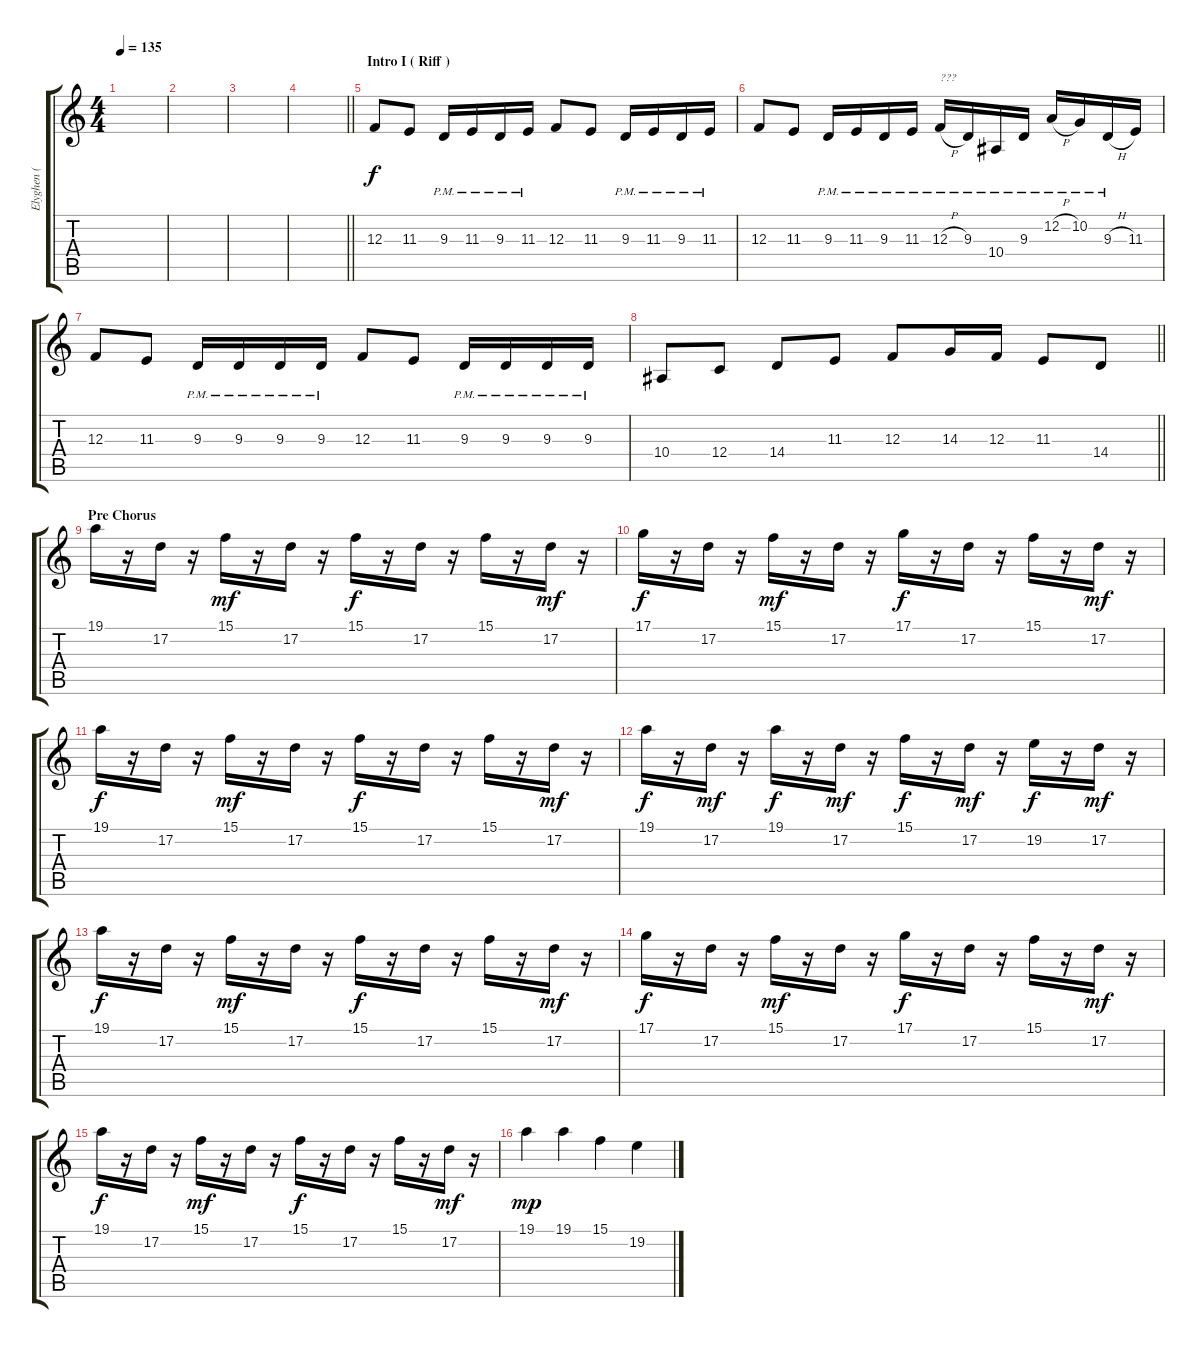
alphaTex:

\track ("Elyghen ( Violin )" "Elyghen ( ") {instrument violin}
\staff {score tabs}
\tuning (D4 A3 F3 C3 G2 D2) {hide}
\ts (4 4)
\tempo 135
\clef g2
\ks c
|
|
|
\barLineRight lightlight
|
\section ("" "Intro I ( Riff )")
12.3.8 11.3.8 9.3{pm}.16 11.3{pm}.16 9.3{pm}.16 11.3{pm}.16 12.3.8 11.3.8 9.3{pm}.16 11.3{pm}.16 9.3{pm}.16 11.3{pm}.16 |
12.3.8 11.3.8 9.3{pm}.16 11.3{pm}.16 9.3{pm}.16 11.3{pm}.16 12.3{h pm}.16{txt "???"} 9.3{pm}.16 10.4{pm}.16 9.3{pm}.16 12.2{h pm}.16 10.2{pm}.16 9.3{h pm}.16 11.3.16 |
12.3.8 11.3.8 9.3{pm}.16 9.3{pm}.16 9.3{pm}.16 9.3{pm}.16 12.3.8 11.3.8 9.3{pm}.16 9.3{pm}.16 9.3{pm}.16 9.3{pm}.16 |
\barLineRight lightlight
10.4.8 12.4.8 14.4.8 11.3.8 12.3.8 14.3.16 12.3.16 11.3.8 14.4.8 |
\section ("" "Pre Chorus")
19.1.16 r.16 17.2.16 r.16 15.1.16{dy mf} r.16 17.2.16 r.16 15.1.16{dy f} r.16 17.2.16 r.16 15.1.16 r.16 17.2.16{dy mf} r.16 |
17.1.16{dy f} r.16 17.2.16 r.16 15.1.16{dy mf} r.16 17.2.16 r.16 17.1.16{dy f} r.16 17.2.16 r.16 15.1.16 r.16 17.2.16{dy mf} r.16 |
19.1.16{dy f} r.16 17.2.16 r.16 15.1.16{dy mf} r.16 17.2.16 r.16 15.1.16{dy f} r.16 17.2.16 r.16 15.1.16 r.16 17.2.16{dy mf} r.16 |
19.1.16{dy f} r.16 17.2.16{dy mf} r.16 19.1.16{dy f} r.16 17.2.16{dy mf} r.16 15.1.16{dy f} r.16 17.2.16{dy mf} r.16 19.2.16{dy f} r.16 17.2.16{dy mf} r.16 |
19.1.16{dy f} r.16 17.2.16 r.16 15.1.16{dy mf} r.16 17.2.16 r.16 15.1.16{dy f} r.16 17.2.16 r.16 15.1.16 r.16 17.2.16{dy mf} r.16 |
17.1.16{dy f} r.16 17.2.16 r.16 15.1.16{dy mf} r.16 17.2.16 r.16 17.1.16{dy f} r.16 17.2.16 r.16 15.1.16 r.16 17.2.16{dy mf} r.16 |
19.1.16{dy f} r.16 17.2.16 r.16 15.1.16{dy mf} r.16 17.2.16 r.16 15.1.16{dy f} r.16 17.2.16 r.16 15.1.16 r.16 17.2.16{dy mf} r.16 |
19.1.4{dy mp} 19.1.4 15.1.4 19.2.4
